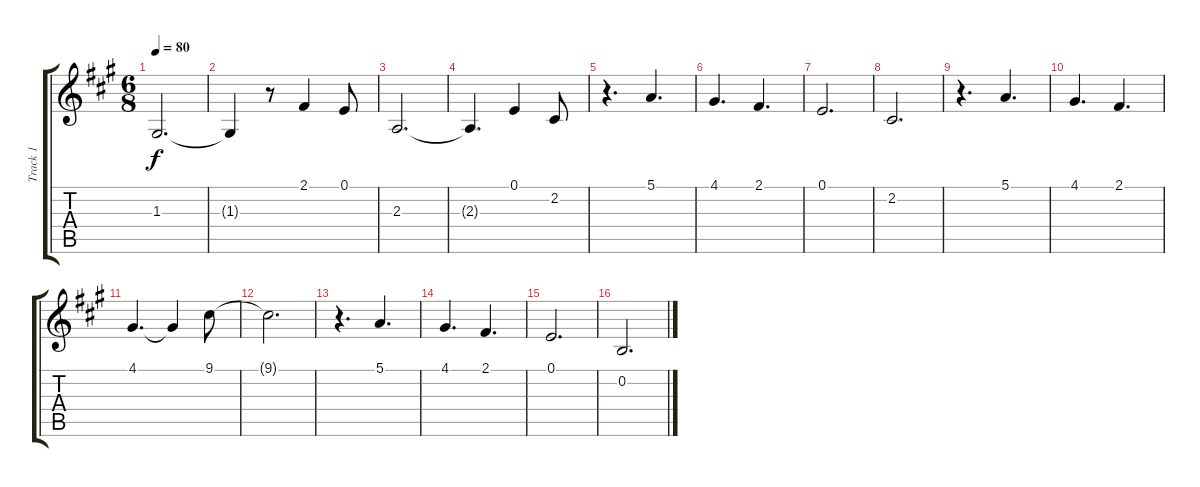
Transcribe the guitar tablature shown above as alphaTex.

\track ("Track 1" "Track 1") {instrument flute}
\staff {score tabs}
\tuning (E4 B3 G3 D3 A2 E2) {hide}
\ts (6 8)
\tempo 80
\clef g2
\ks a
1.3.2{d dy f} |
1.3{t}.4 r.8 2.1.4 0.1.8 |
2.3.2{d} |
2.3{t}.4{d} 0.1.4 2.2.8 |
r.4{d} 5.1.4{d} |
4.1.4{d} 2.1.4{d} |
0.1.2{d} |
2.2.2{d} |
r.4{d} 5.1.4{d} |
4.1.4{d} 2.1.4{d} |
4.1.4{d} 4.1{t}.4 9.1.8 |
9.1{t}.2{d} |
r.4{d} 5.1.4{d} |
4.1.4{d} 2.1.4{d} |
0.1.2{d} |
0.2.2{d}
